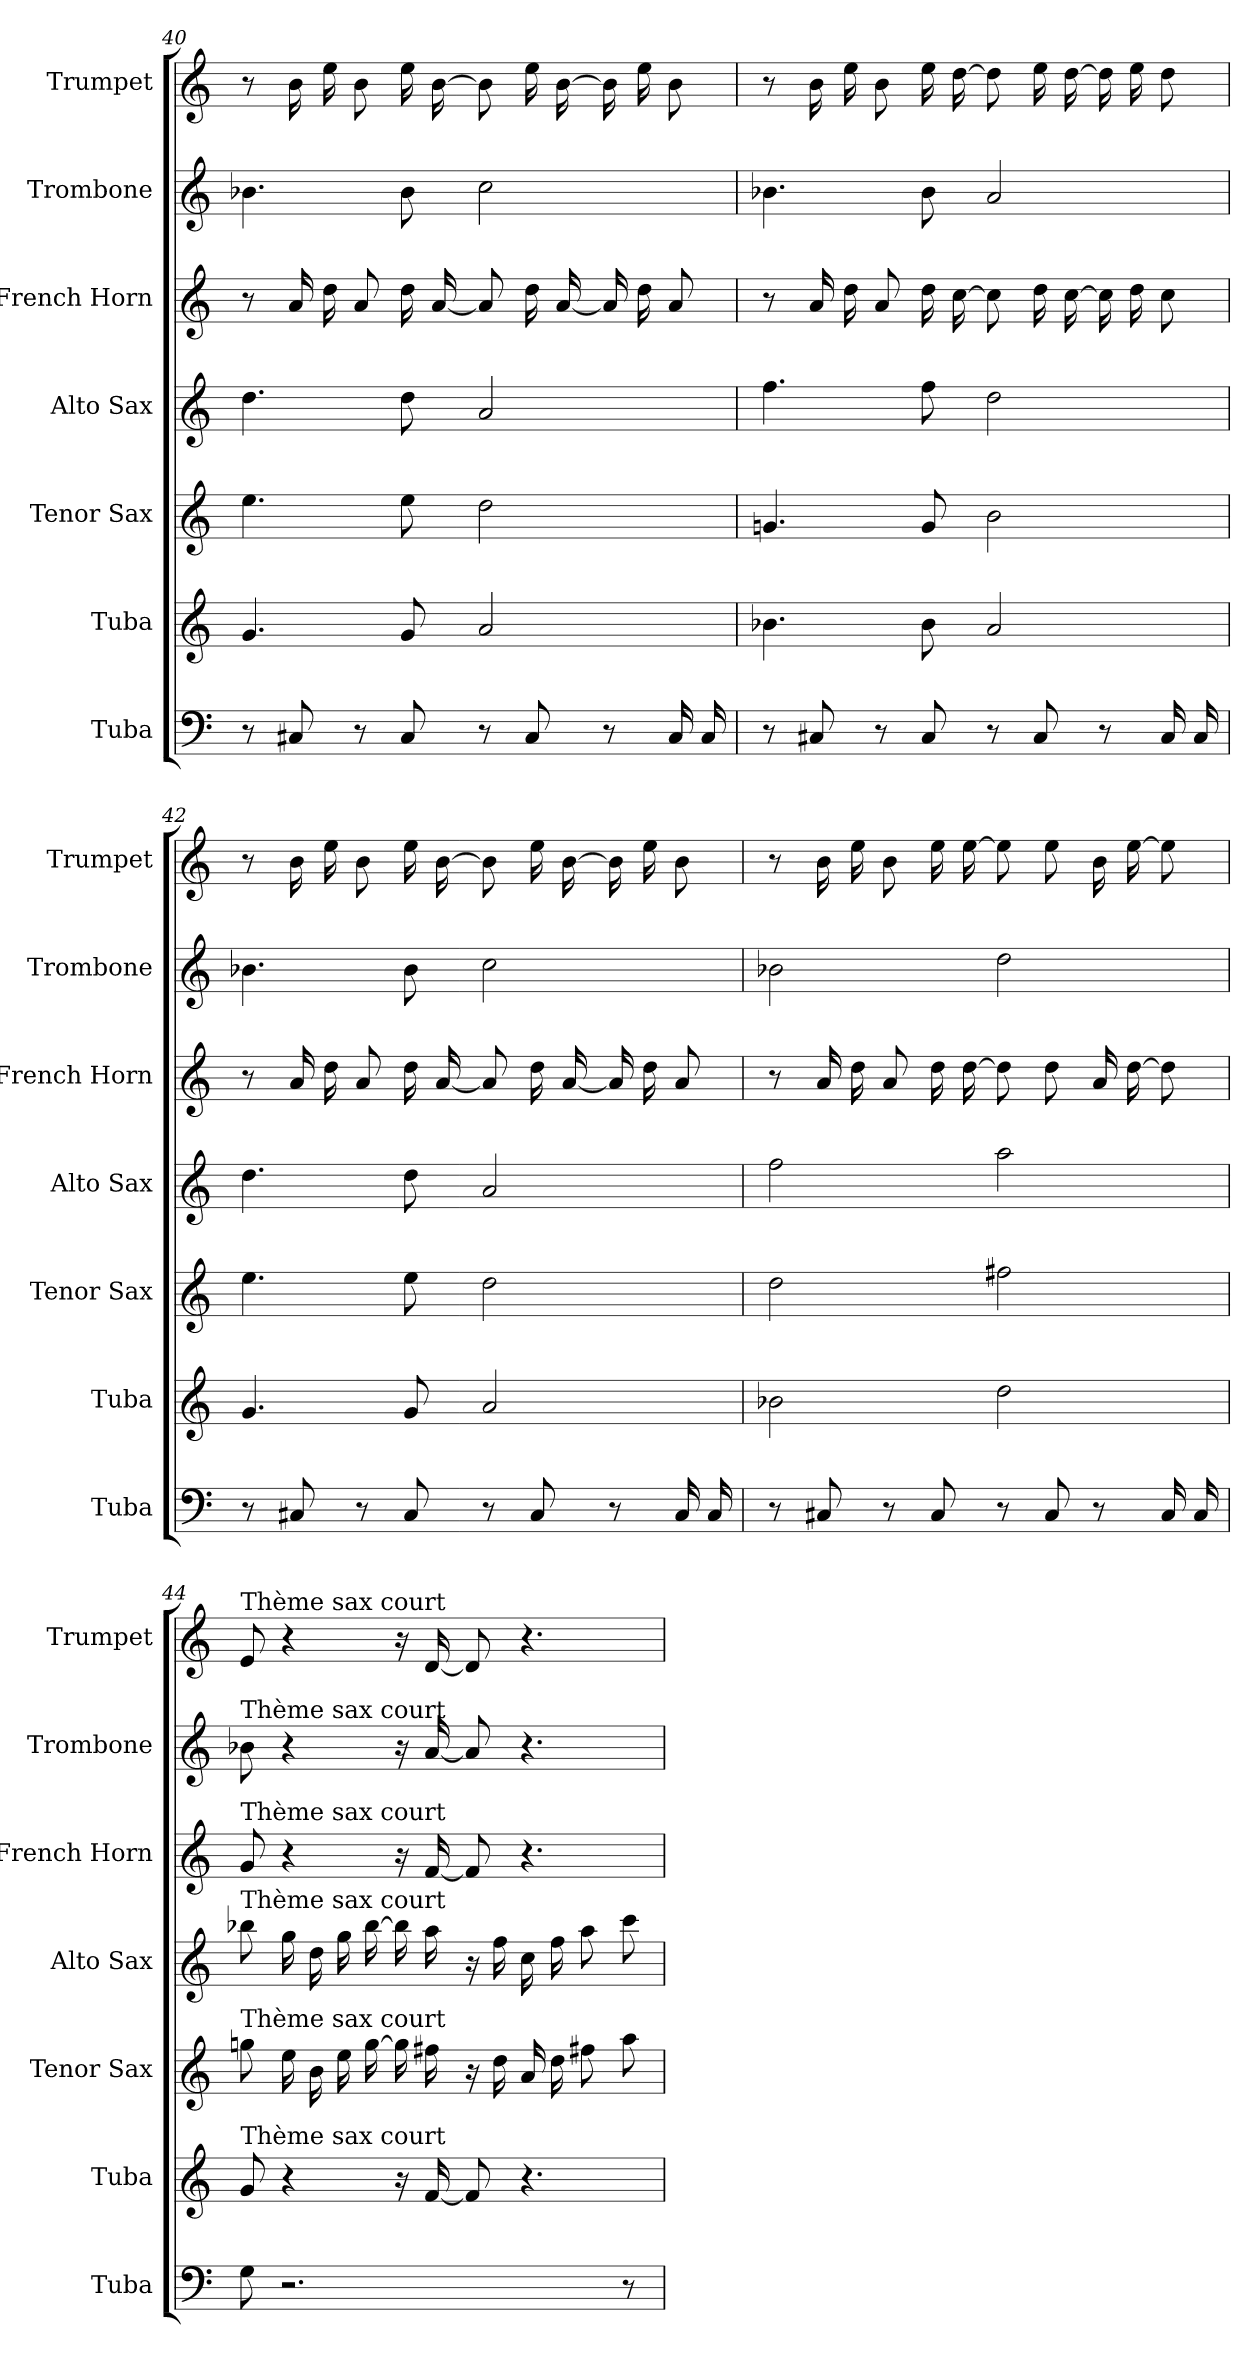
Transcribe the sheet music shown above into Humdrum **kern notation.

**kern	**kern	**kern	**kern	**kern	**kern	**kern
*part7	*part6	*part5	*part4	*part3	*part2	*part1
*staff7	*staff6	*staff5	*staff4	*staff3	*staff2	*staff1
*I"Tuba	*I"Tuba	*I"Tenor Sax	*I"Alto Sax	*I"French Horn	*I"Trombone	*I"Trumpet
*I'Tuba	*I'Tuba	*I'Tenor Sax	*I'Alto Sax	*I'French Horn	*I'Trombone	*I'Trumpet
*clefF4	*clefG2	*clefG2	*clefG2	*clefG2	*clefG2	*clefG2
*ITrd8c14	*ITrd15c26	*ITrd5c9	*ITrd8c14	*ITrd8c14	*ITrd8c14	*ITrd1c2
=40	=40	=40	=40	=40	=40	=40
8r	4.GG	4.g	4.d	8r	4.B-	8r
8CC#X	.	.	.	16A	.	16a
.	.	.	.	16d	.	16dd
8r	.	.	.	8A	.	8a
8CC#	8GG	8g	8d	16d	8B-	16dd
.	.	.	.	[16A	.	[16a
8r	2AA	2f	2A	8A]	2c	8a]
8CC#	.	.	.	16d	.	16dd
.	.	.	.	[16A	.	[16a
8r	.	.	.	16A]	.	16a]
.	.	.	.	16d	.	16dd
16CC#	.	.	.	8A	.	8a
16CC#	.	.	.	.	.	.
=41	=41	=41	=41	=41	=41	=41
8r	4.BB-	4.B-	4.f	8r	4.B-	8r
8CC#X	.	.	.	16A	.	16a
.	.	.	.	16d	.	16dd
8r	.	.	.	8A	.	8a
8CC#	8BB-	8B-	8f	16d	8B-	16dd
.	.	.	.	[16c	.	[16cc
8r	2AA	2d	2d	8c]	2A	8cc]
8CC#	.	.	.	16d	.	16dd
.	.	.	.	[16c	.	[16cc
8r	.	.	.	16c]	.	16cc]
.	.	.	.	16d	.	16dd
16CC#	.	.	.	8c	.	8cc
16CC#	.	.	.	.	.	.
=42	=42	=42	=42	=42	=42	=42
8r	4.GG	4.g	4.d	8r	4.B-	8r
8CC#X	.	.	.	16A	.	16a
.	.	.	.	16d	.	16dd
8r	.	.	.	8A	.	8a
8CC#	8GG	8g	8d	16d	8B-	16dd
.	.	.	.	[16A	.	[16a
8r	2AA	2f	2A	8A]	2c	8a]
8CC#	.	.	.	16d	.	16dd
.	.	.	.	[16A	.	[16a
8r	.	.	.	16A]	.	16a]
.	.	.	.	16d	.	16dd
16CC#	.	.	.	8A	.	8a
16CC#	.	.	.	.	.	.
=43	=43	=43	=43	=43	=43	=43
8r	2BB-	2f	2f	8r	2B-	8r
8CC#X	.	.	.	16A	.	16a
.	.	.	.	16d	.	16dd
8r	.	.	.	8A	.	8a
8CC#	.	.	.	16d	.	16dd
.	.	.	.	[16d	.	[16dd
8r	2D	2an	2a	8d]	2d	8dd]
8CC#	.	.	.	8d	.	8dd
8r	.	.	.	16A	.	16a
.	.	.	.	[16d	.	[16dd
16CC#	.	.	.	8d]	.	8dd]
16CC#	.	.	.	.	.	.
=44	=44	=44	=44	=44	=44	=44
!	!	!	!	!	!	!LO:TX:a:t=Thème sax court
!	!	!	!	!	!LO:TX:a:t=Thème sax court	!
!	!	!	!	!LO:TX:a:t=Thème sax court	!	!
!	!	!	!LO:TX:a:t=Thème sax court	!	!	!
!	!	!LO:TX:a:t=Thème sax court	!	!	!	!
!	!LO:TX:a:t=Thème sax court	!	!	!	!	!
8GG	8GG	8b-	8b-	8G	8B-	8d
2.r	4r	16g	16g	4r	4r	4r
.	.	16d	16d	.	.	.
.	.	16g	16g	.	.	.
.	.	[16b-	[16b-	.	.	.
.	16r	16b-]	16b-]	16r	16r	16r
.	[16FF	16an	16a	[16F	[16A	[16c
.	8FF]	16r	16r	8F]	8A]	8c]
.	.	16f	16f	.	.	.
.	4.r	16c	16c	4.r	4.r	4.r
.	.	16f	16f	.	.	.
.	.	8an	8a	.	.	.
8r	.	8cc	8cc	.	.	.
=	=	=	=	=	=	=
*-	*-	*-	*-	*-	*-	*-
